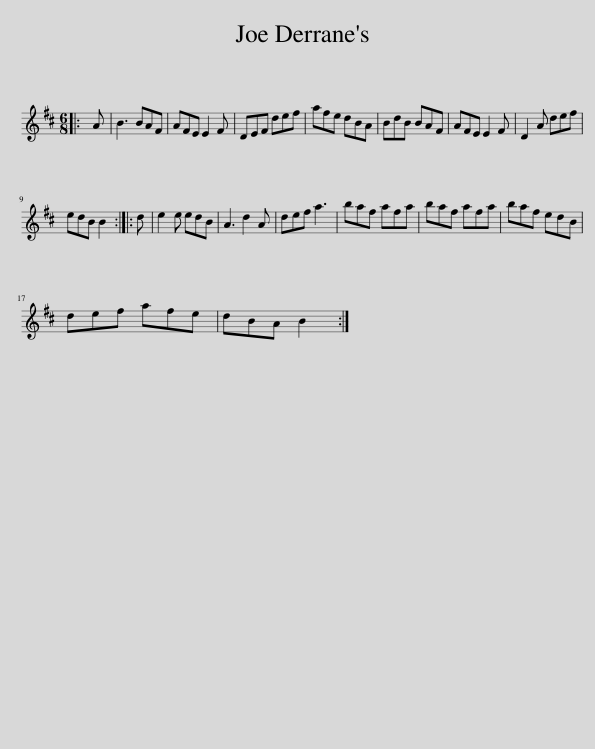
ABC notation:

X:1
L:1/8
M:6/8
I:linebreak $
K:Bmin
V:1 treble
V:1
|: A | B3 BAF | AFE E2 F | DEF def | afe dBA | %5
 BdB BAF | AFE E2 F | D2 A def |$ edB B2 :: d | %10
 e2 e edB | A3 d2 A | def a3 | baf afa | baf afa | %15
 baf edB |$ def afe | dBA B2 :| %18
